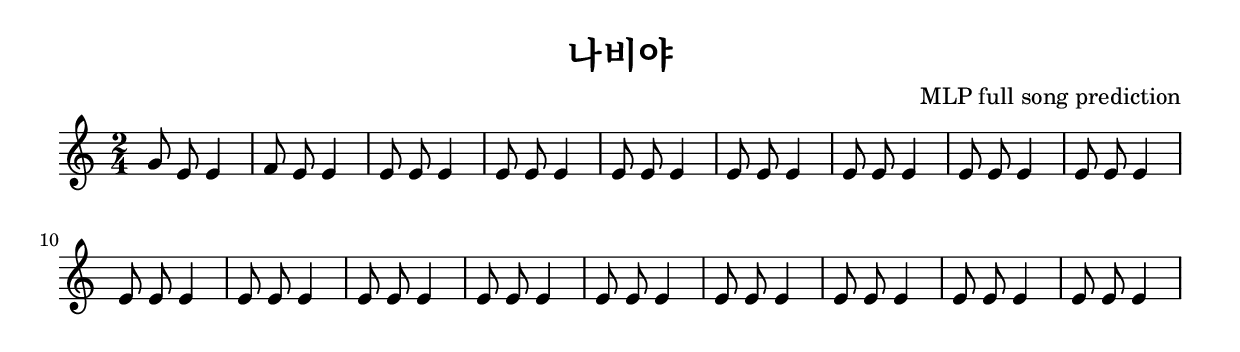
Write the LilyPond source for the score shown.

\paper { 
  indent = 0\mm
}

\header{
  title = "나비야"
  composer = "MLP full song prediction"
}

melody = \relative c'' {
\clef treble
\key c \major
\autoBeamOff
\time 2/4
g8 e8 e4 f8 e8 e4 e8 e8 e4 e8 e8 e4 e8 e8 e4 e8 e8 e4 e8 e8 e4 e8 e8 e4 e8 e8 e4 e8 e8 e4 e8 e8 e4 e8 e8 e4 e8 e8 e4 e8 e8 e4 e8 e8 e4 e8 e8 e4 e8 e8 e4 e8 e8 e4
}

\score {
  \new Staff \melody
  \layout { }
  \midi { }
}